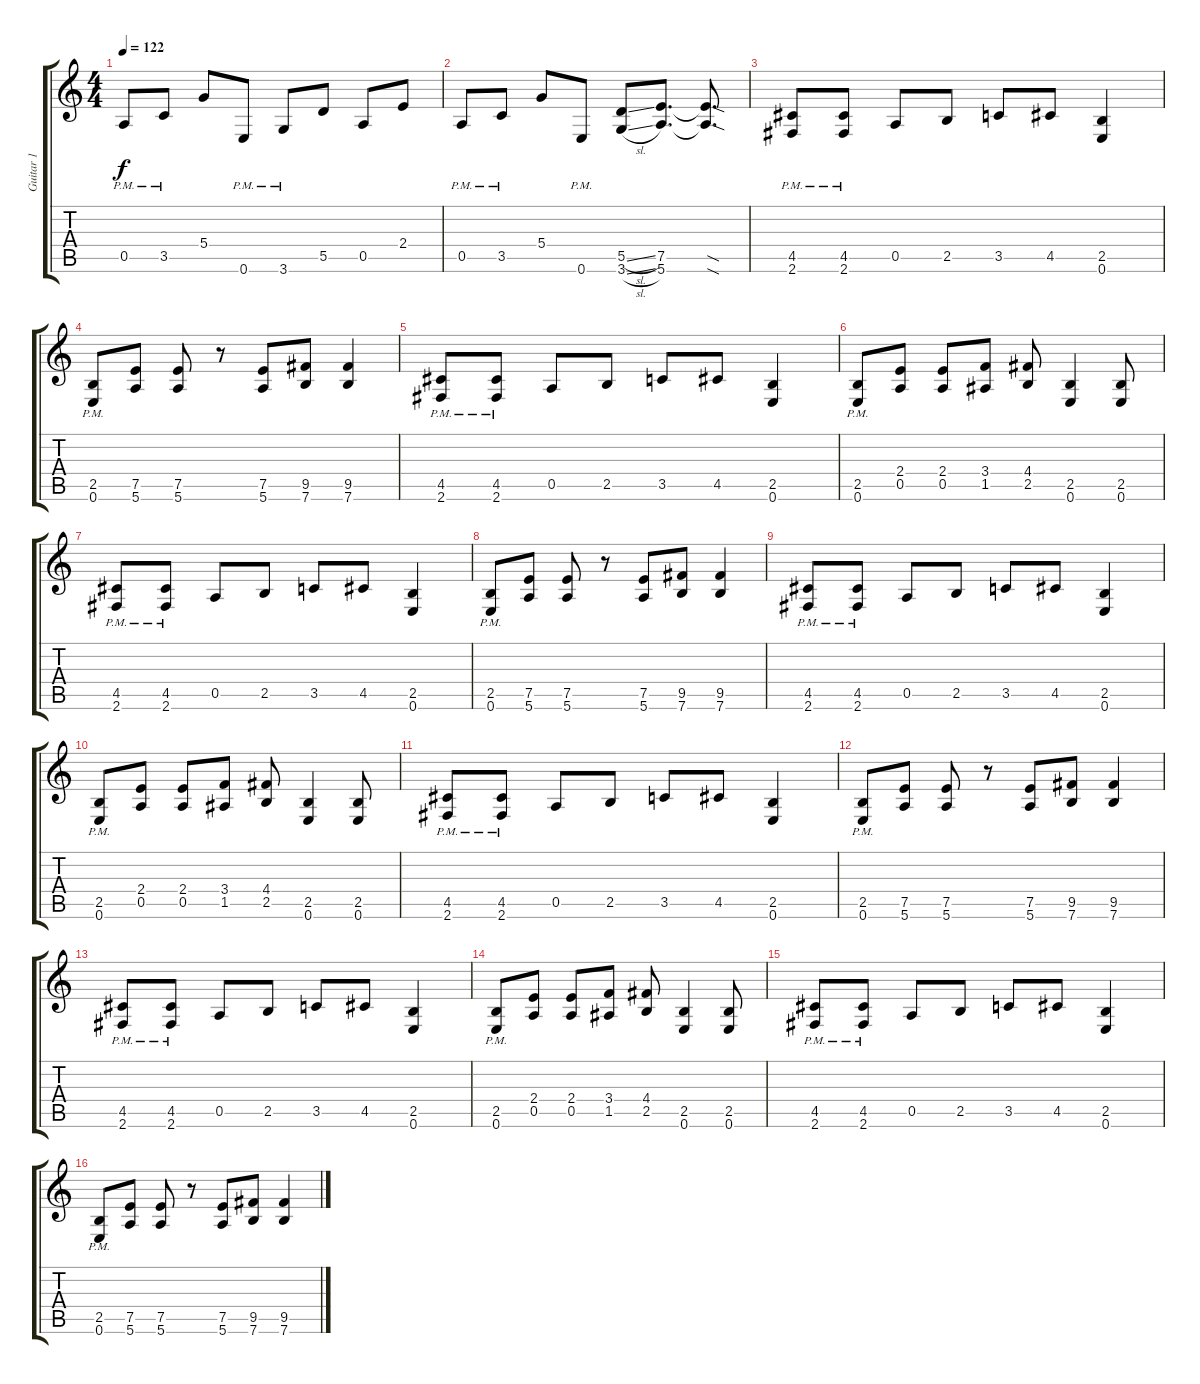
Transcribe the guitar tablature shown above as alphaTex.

\track ("Guitar 1" "Guitar 1") {instrument distortionguitar}
\staff {score tabs}
\tuning (E4 B3 G3 D3 A2 E2) {hide}
\ts (4 4)
\tempo 122
\clef g2
\ks c
0.5{pm}.8{dy f} 3.5{pm}.8 5.4.8 0.6{pm}.8 3.6{pm}.8 5.5.8 0.5.8 2.4.8 |
0.5{pm}.8 3.5{pm}.8 5.4.8 0.6{pm}.8 (5.5{sl} 3.6{sl}).8 (7.5 5.6).8{d} (7.5{sod t} 5.6{sod t}).8{d} |
(4.5{pm} 2.6{pm}).8 (4.5{pm} 2.6{pm}).8 0.5.8 2.5.8 3.5.8 4.5.8 (2.5 0.6).4 |
(2.5{pm} 0.6{pm}).8 (7.5 5.6).8 (7.5 5.6).8 r.8 (7.5 5.6).8 (9.5 7.6).8 (9.5 7.6).4 |
(4.5{pm} 2.6{pm}).8 (4.5{pm} 2.6{pm}).8 0.5.8 2.5.8 3.5.8 4.5.8 (2.5 0.6).4 |
(2.5{pm} 0.6{pm}).8 (2.4 0.5).8 (2.4 0.5).8 (3.4 1.5).8 (4.4 2.5).8 (2.5 0.6).4 (2.5 0.6).8 |
(4.5{pm} 2.6{pm}).8 (4.5{pm} 2.6{pm}).8 0.5.8 2.5.8 3.5.8 4.5.8 (2.5 0.6).4 |
(2.5{pm} 0.6{pm}).8 (7.5 5.6).8 (7.5 5.6).8 r.8 (7.5 5.6).8 (9.5 7.6).8 (9.5 7.6).4 |
(4.5{pm} 2.6{pm}).8 (4.5{pm} 2.6{pm}).8 0.5.8 2.5.8 3.5.8 4.5.8 (2.5 0.6).4 |
(2.5{pm} 0.6{pm}).8 (2.4 0.5).8 (2.4 0.5).8 (3.4 1.5).8 (4.4 2.5).8 (2.5 0.6).4 (2.5 0.6).8 |
(4.5{pm} 2.6{pm}).8 (4.5{pm} 2.6{pm}).8 0.5.8 2.5.8 3.5.8 4.5.8 (2.5 0.6).4 |
(2.5{pm} 0.6{pm}).8 (7.5 5.6).8 (7.5 5.6).8 r.8 (7.5 5.6).8 (9.5 7.6).8 (9.5 7.6).4 |
(4.5{pm} 2.6{pm}).8 (4.5{pm} 2.6{pm}).8 0.5.8 2.5.8 3.5.8 4.5.8 (2.5 0.6).4 |
(2.5{pm} 0.6{pm}).8 (2.4 0.5).8 (2.4 0.5).8 (3.4 1.5).8 (4.4 2.5).8 (2.5 0.6).4 (2.5 0.6).8 |
(4.5{pm} 2.6{pm}).8 (4.5{pm} 2.6{pm}).8 0.5.8 2.5.8 3.5.8 4.5.8 (2.5 0.6).4 |
(2.5{pm} 0.6{pm}).8 (7.5 5.6).8 (7.5 5.6).8 r.8 (7.5 5.6).8 (9.5 7.6).8 (9.5 7.6).4
